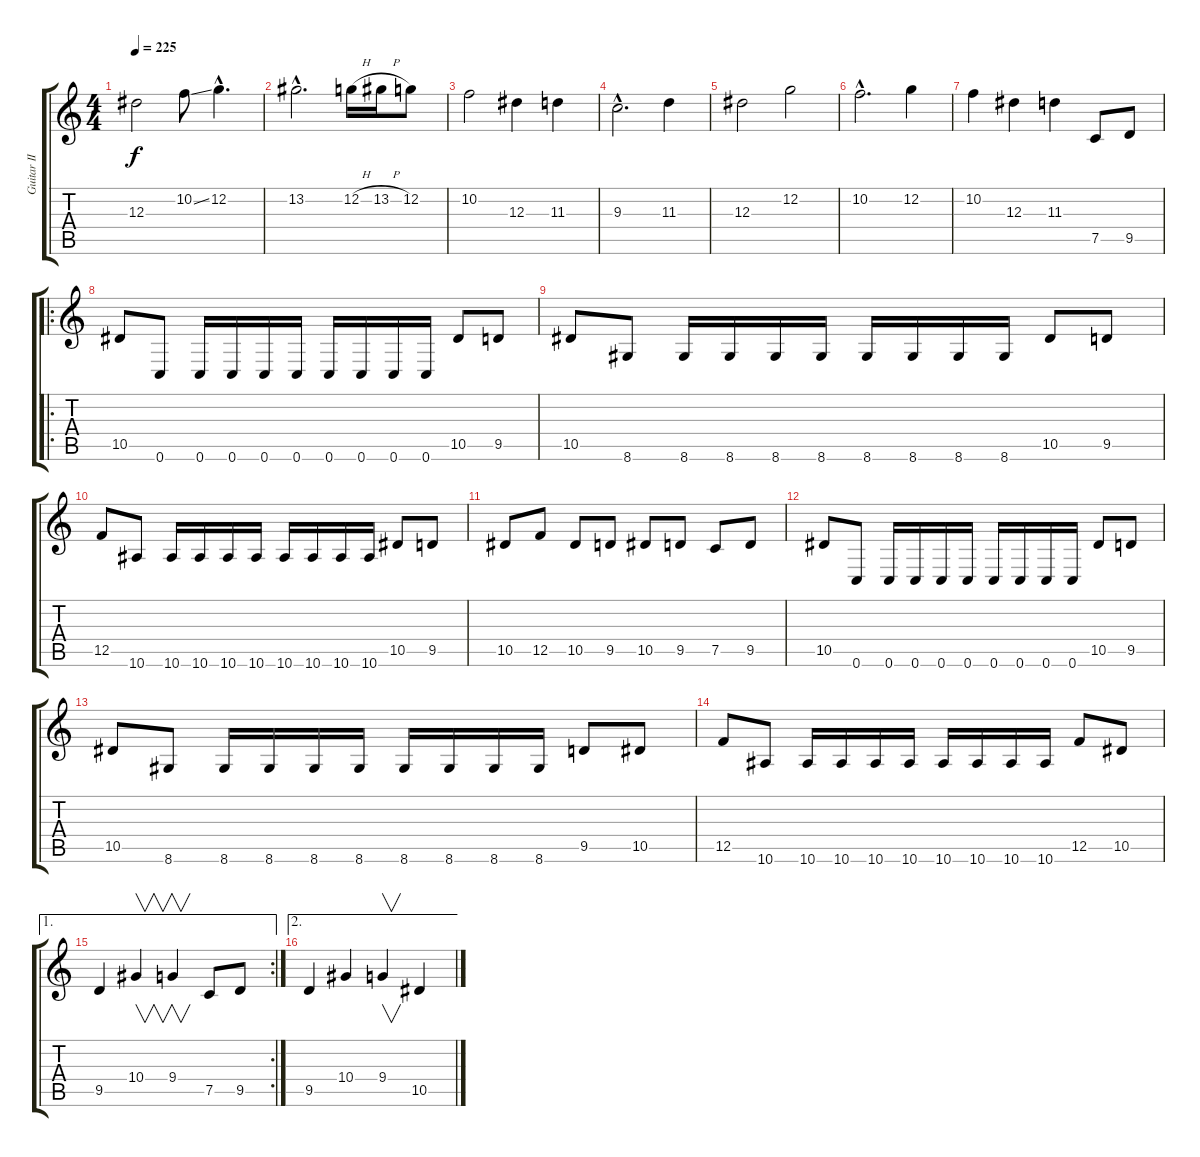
\track ("Guitar II" "Guitar II") {instrument distortionguitar}
\staff {score tabs}
\tuning (C4 G3 Eb3 Bb2 F2 C2) {hide}
\ts (4 4)
\tempo 225
\clef g2
\ks c
12.3.2{dy f} 10.2{ss}.8 12.2{hac}.4{d} |
13.2{hac}.2{d} 12.2{h}.16 13.2{h}.16 12.2.8 |
10.2.2 12.3.4 11.3.4 |
9.3{hac}.2{d} 11.3.4 |
12.3.2 12.2.2 |
10.2{hac}.2{d} 12.2.4 |
10.2.4 12.3.4 11.3.4 7.5.8 9.5.8 |
\ro
10.5.8 0.6.8 0.6.16 0.6.16 0.6.16 0.6.16 0.6.16 0.6.16 0.6.16 0.6.16 10.5.8 9.5.8 |
10.5.8 8.6.8 8.6.16 8.6.16 8.6.16 8.6.16 8.6.16 8.6.16 8.6.16 8.6.16 10.5.8 9.5.8 |
12.5.8 10.6.8 10.6.16 10.6.16 10.6.16 10.6.16 10.6.16 10.6.16 10.6.16 10.6.16 10.5.8 9.5.8 |
10.5.8 12.5.8 10.5.8 9.5.8 10.5.8 9.5.8 7.5.8 9.5.8 |
10.5.8 0.6.8 0.6.16 0.6.16 0.6.16 0.6.16 0.6.16 0.6.16 0.6.16 0.6.16 10.5.8 9.5.8 |
10.5.8 8.6.8 8.6.16 8.6.16 8.6.16 8.6.16 8.6.16 8.6.16 8.6.16 8.6.16 9.5.8 10.5.8 |
12.5.8 10.6.8 10.6.16 10.6.16 10.6.16 10.6.16 10.6.16 10.6.16 10.6.16 10.6.16 12.5.8 10.5.8 |
\ae 1
\rc 2
9.5.4 10.4.4{v} 9.4.4{v} 7.5.8 9.5.8 |
\ae 2
9.5.4 10.4.4 9.4.4{v} 10.5.4
